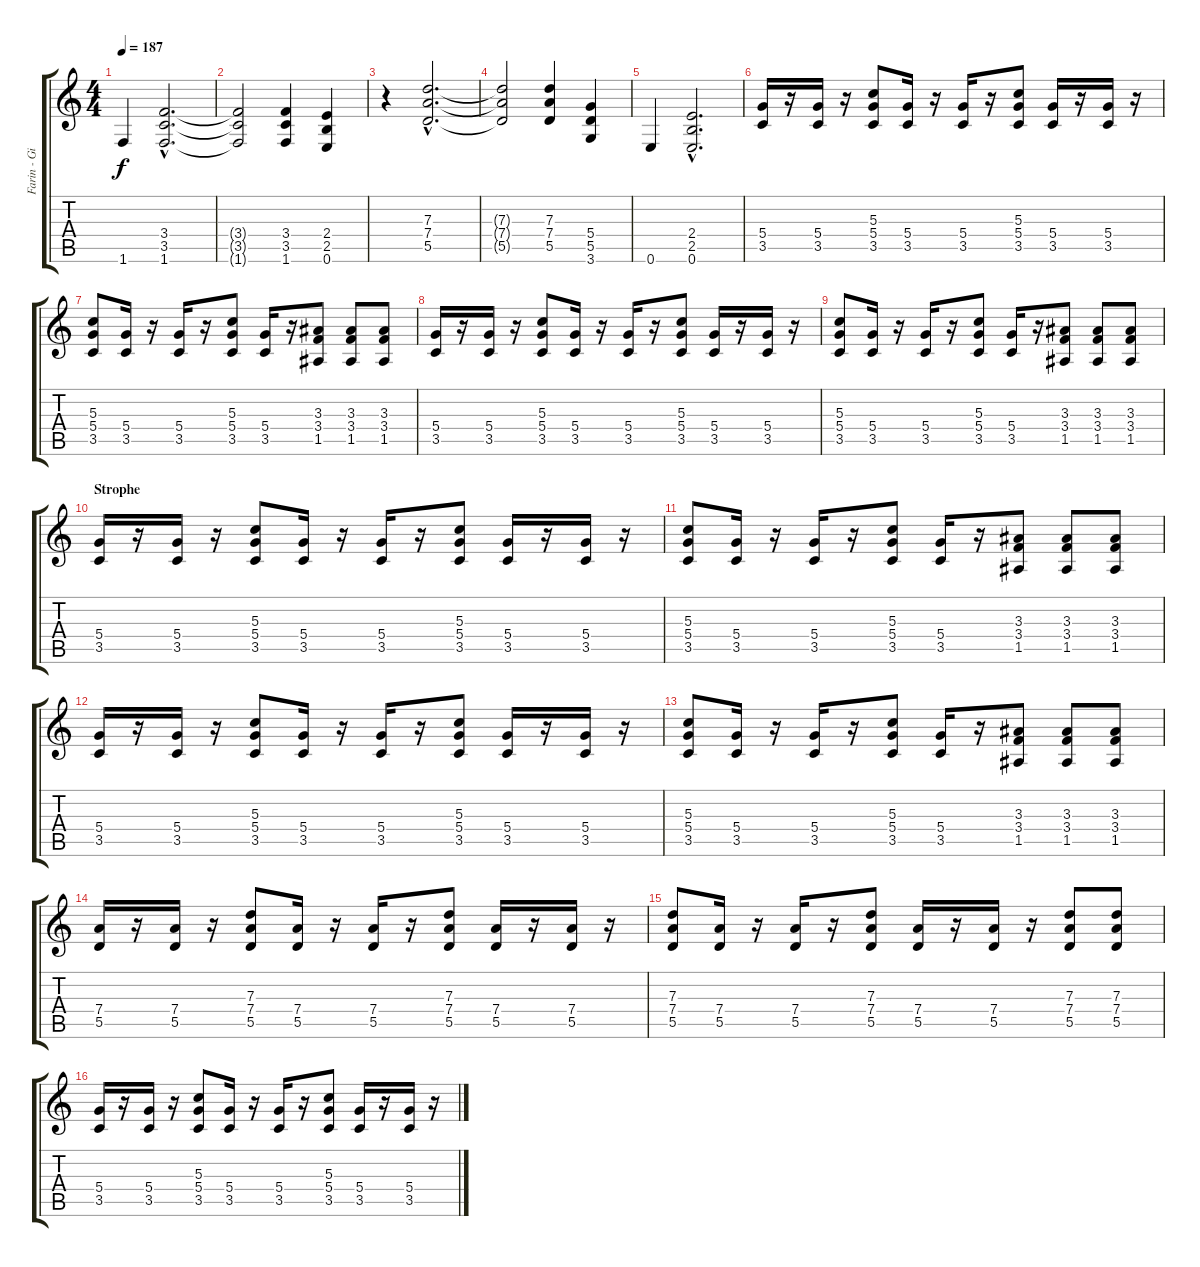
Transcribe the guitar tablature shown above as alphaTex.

\track ("Farin - Gitarre I" "Farin - Gi") {instrument distortionguitar}
\staff {score tabs}
\tuning (E4 B3 G3 D3 A2 E2) {hide}
\ts (4 4)
\tempo 187
\clef g2
\ks c
1.6.4{dy f} (3.4{hac} 3.5{hac} 1.6{hac}).2{d} |
(3.4{t} 3.5{t} 1.6{t}).2 (3.4 3.5 1.6).4 (2.4 2.5 0.6).4 |
r.4 (7.3{hac} 7.4{hac} 5.5{hac}).2{d} |
(7.3{t} 7.4{t} 5.5{t}).2 (7.3 7.4 5.5).4 (5.4 5.5 3.6).4 |
0.6.4 (2.4{hac} 2.5{hac} 0.6{hac}).2{d} |
\section ("" "")
(5.4 3.5).16 r.16 (5.4 3.5).16 r.16 (5.3 5.4 3.5).8 (5.4 3.5).16 r.16 (5.4 3.5).16 r.16 (5.3 5.4 3.5).8 (5.4 3.5).16 r.16 (5.4 3.5).16 r.16 |
(5.3 5.4 3.5).8 (5.4 3.5).16 r.16 (5.4 3.5).16 r.16 (5.3 5.4 3.5).8 (5.4 3.5).16 r.16 (3.3 3.4 1.5).8 (3.3 3.4 1.5).8 (3.3 3.4 1.5).8 |
(5.4 3.5).16 r.16 (5.4 3.5).16 r.16 (5.3 5.4 3.5).8 (5.4 3.5).16 r.16 (5.4 3.5).16 r.16 (5.3 5.4 3.5).8 (5.4 3.5).16 r.16 (5.4 3.5).16 r.16 |
(5.3 5.4 3.5).8 (5.4 3.5).16 r.16 (5.4 3.5).16 r.16 (5.3 5.4 3.5).8 (5.4 3.5).16 r.16 (3.3 3.4 1.5).8 (3.3 3.4 1.5).8 (3.3 3.4 1.5).8 |
\section ("" "Strophe")
(5.4 3.5).16 r.16 (5.4 3.5).16 r.16 (5.3 5.4 3.5).8 (5.4 3.5).16 r.16 (5.4 3.5).16 r.16 (5.3 5.4 3.5).8 (5.4 3.5).16 r.16 (5.4 3.5).16 r.16 |
(5.3 5.4 3.5).8 (5.4 3.5).16 r.16 (5.4 3.5).16 r.16 (5.3 5.4 3.5).8 (5.4 3.5).16 r.16 (3.3 3.4 1.5).8 (3.3 3.4 1.5).8 (3.3 3.4 1.5).8 |
(5.4 3.5).16 r.16 (5.4 3.5).16 r.16 (5.3 5.4 3.5).8 (5.4 3.5).16 r.16 (5.4 3.5).16 r.16 (5.3 5.4 3.5).8 (5.4 3.5).16 r.16 (5.4 3.5).16 r.16 |
(5.3 5.4 3.5).8 (5.4 3.5).16 r.16 (5.4 3.5).16 r.16 (5.3 5.4 3.5).8 (5.4 3.5).16 r.16 (3.3 3.4 1.5).8 (3.3 3.4 1.5).8 (3.3 3.4 1.5).8 |
(7.4 5.5).16 r.16 (7.4 5.5).16 r.16 (7.3 7.4 5.5).8 (7.4 5.5).16 r.16 (7.4 5.5).16 r.16 (7.3 7.4 5.5).8 (7.4 5.5).16 r.16 (7.4 5.5).16 r.16 |
(7.3 7.4 5.5).8 (7.4 5.5).16 r.16 (7.4 5.5).16 r.16 (7.3 7.4 5.5).8 (7.4 5.5).16 r.16 (7.4 5.5).16 r.16 (7.3 7.4 5.5).8 (7.3 7.4 5.5).8 |
(5.4 3.5).16 r.16 (5.4 3.5).16 r.16 (5.3 5.4 3.5).8 (5.4 3.5).16 r.16 (5.4 3.5).16 r.16 (5.3 5.4 3.5).8 (5.4 3.5).16 r.16 (5.4 3.5).16 r.16
